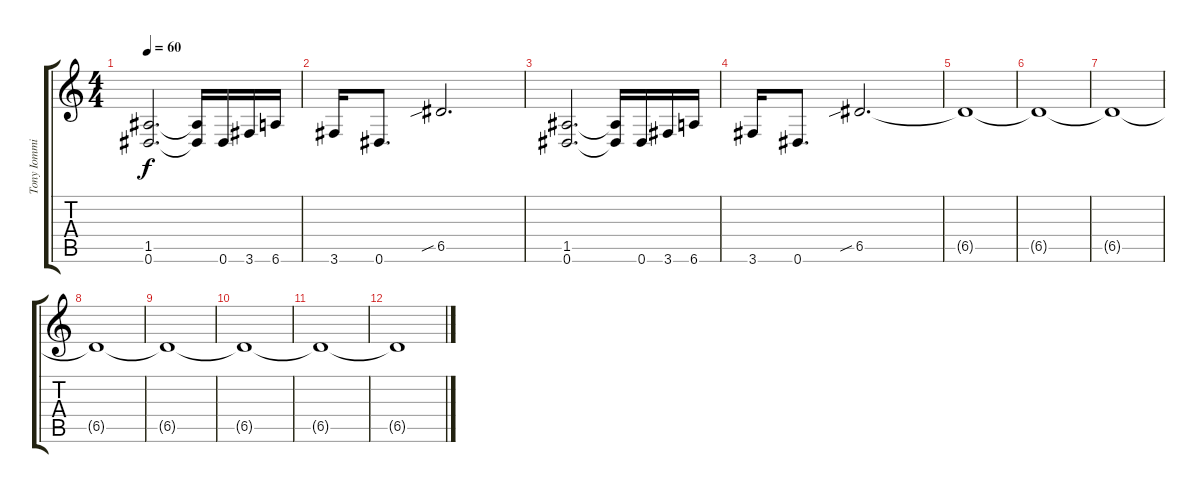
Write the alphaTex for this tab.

\track ("Tony Iommi (Lead Guitar)" "Tony Iommi") {instrument distortionguitar}
\staff {score tabs}
\tuning (E4 B3 G3 D3 A2 Eb2) {hide}
\ts (4 4)
\tempo 60
\clef g2
\ks c
(1.5 0.6).2{d dy f} (1.5{t} 0.6{t}).16 0.6.16 3.6.16 6.6.16 |
3.6.16 0.6.8{d} 6.5{sib}.2{d} |
(1.5 0.6).2{d} (1.5{t} 0.6{t}).16 0.6.16 3.6.16 6.6.16 |
3.6.16 0.6.8{d} 6.5{sib}.2{d} |
6.5{t}.1 |
6.5{t}.1 |
6.5{t}.1 |
6.5{t}.1 |
6.5{t}.1{volume 11} |
6.5{t}.1{volume 8} |
6.5{t}.1{volume 4} |
6.5{t}.1{volume 0}
